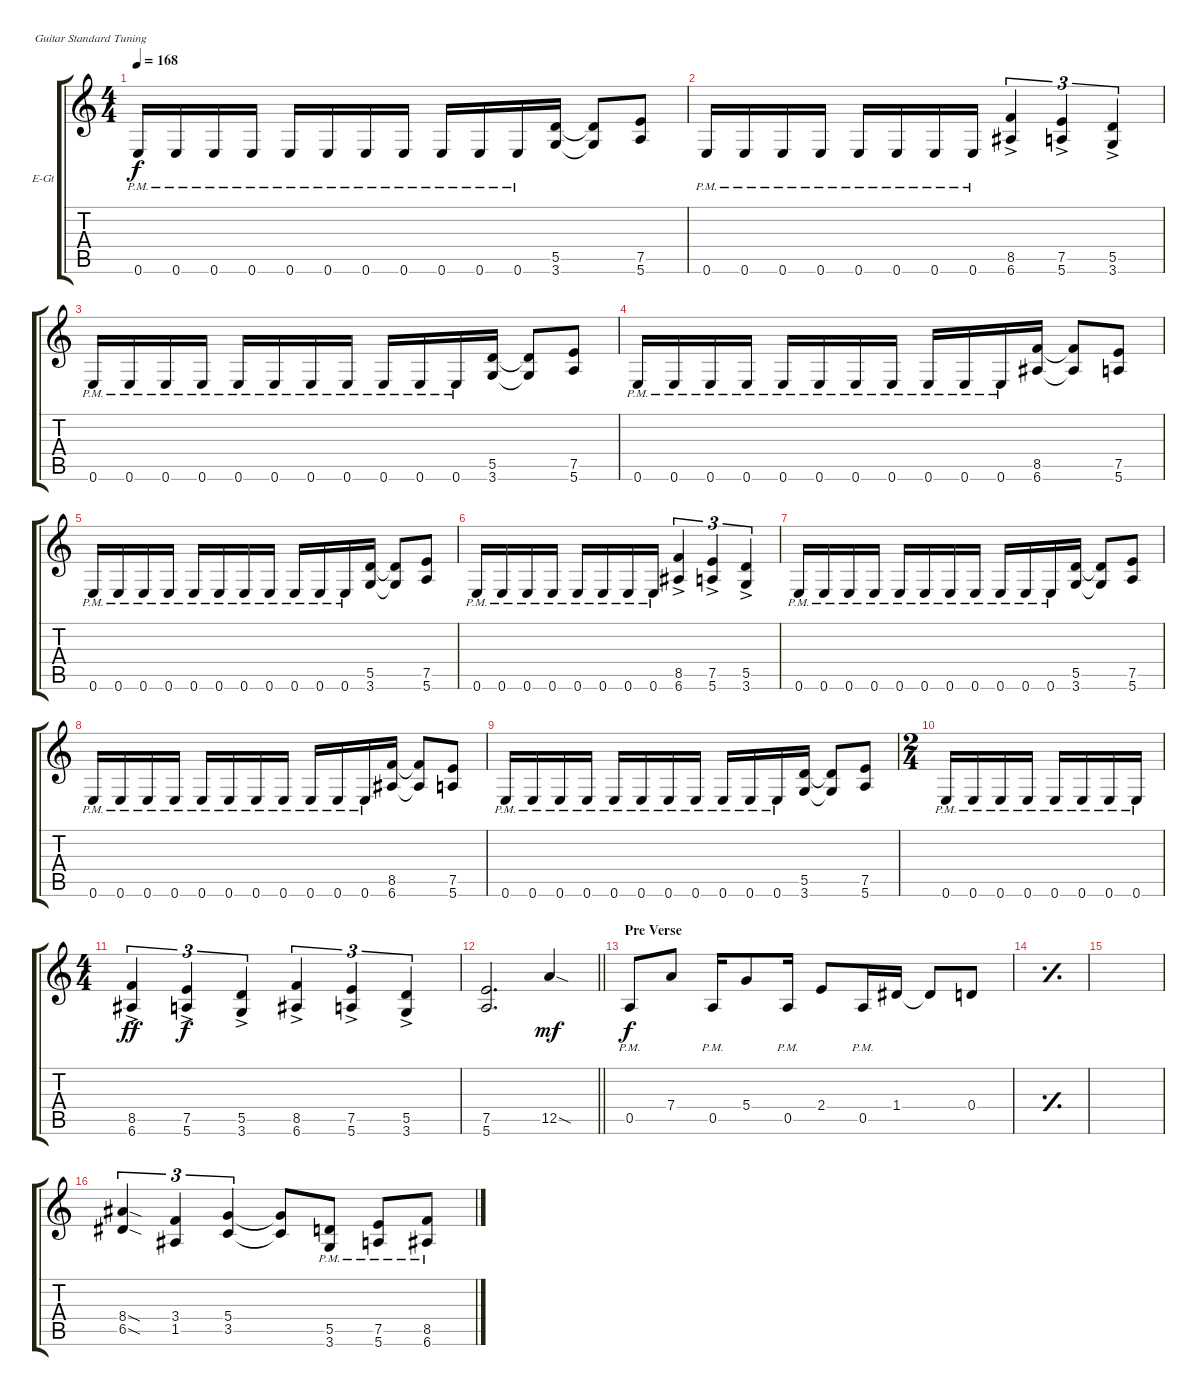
\bracketExtendMode groupsimilarinstruments
\firstSystemTrackNameOrientation horizontal
\otherSystemsTrackNameOrientation horizontal
\track ("Guitar II" "E-Gt") {instrument distortionguitar}
\staff {score tabs}
\tuning (E4 B3 G3 D3 A2 E2)
\ts (4 4)
\tempo 168
\clef g2
\ks c
0.6{pm}.16{dy f} 0.6{pm}.16 0.6{pm}.16 0.6{pm}.16 0.6{pm}.16 0.6{pm}.16 0.6{pm}.16 0.6{pm}.16 0.6{pm}.16 0.6{pm}.16 0.6{pm}.16 (5.5 3.6).16 (5.5{t} 3.6{t}).8 (7.5 5.6).8 |
0.6{pm}.16 0.6{pm}.16 0.6{pm}.16 0.6{pm}.16 0.6{pm}.16 0.6{pm}.16 0.6{pm}.16 0.6{pm}.16 (8.5{ac} 6.6).4{tu (3 2)} (7.5{ac} 5.6).4{tu (3 2)} (5.5{ac} 3.6).4{tu (3 2)} |
0.6{pm}.16 0.6{pm}.16 0.6{pm}.16 0.6{pm}.16 0.6{pm}.16 0.6{pm}.16 0.6{pm}.16 0.6{pm}.16 0.6{pm}.16 0.6{pm}.16 0.6{pm}.16 (5.5 3.6).16 (5.5{t} 3.6{t}).8 (7.5 5.6).8 |
0.6{pm}.16 0.6{pm}.16 0.6{pm}.16 0.6{pm}.16 0.6{pm}.16 0.6{pm}.16 0.6{pm}.16 0.6{pm}.16 0.6{pm}.16 0.6{pm}.16 0.6{pm}.16 (8.5 6.6).16 (8.5{t} 6.6{t}).8 (7.5 5.6).8 |
0.6{pm}.16 0.6{pm}.16 0.6{pm}.16 0.6{pm}.16 0.6{pm}.16 0.6{pm}.16 0.6{pm}.16 0.6{pm}.16 0.6{pm}.16 0.6{pm}.16 0.6{pm}.16 (5.5 3.6).16 (5.5{t} 3.6{t}).8 (7.5 5.6).8 |
0.6{pm}.16 0.6{pm}.16 0.6{pm}.16 0.6{pm}.16 0.6{pm}.16 0.6{pm}.16 0.6{pm}.16 0.6{pm}.16 (8.5{ac} 6.6).4{tu (3 2)} (7.5{ac} 5.6).4{tu (3 2)} (5.5{ac} 3.6).4{tu (3 2)} |
0.6{pm}.16 0.6{pm}.16 0.6{pm}.16 0.6{pm}.16 0.6{pm}.16 0.6{pm}.16 0.6{pm}.16 0.6{pm}.16 0.6{pm}.16 0.6{pm}.16 0.6{pm}.16 (5.5 3.6).16 (5.5{t} 3.6{t}).8 (7.5 5.6).8 |
0.6{pm}.16 0.6{pm}.16 0.6{pm}.16 0.6{pm}.16 0.6{pm}.16 0.6{pm}.16 0.6{pm}.16 0.6{pm}.16 0.6{pm}.16 0.6{pm}.16 0.6{pm}.16 (8.5 6.6).16 (8.5{t} 6.6{t}).8 (7.5 5.6).8 |
0.6{pm}.16 0.6{pm}.16 0.6{pm}.16 0.6{pm}.16 0.6{pm}.16 0.6{pm}.16 0.6{pm}.16 0.6{pm}.16 0.6{pm}.16 0.6{pm}.16 0.6{pm}.16 (5.5 3.6).16 (5.5{t} 3.6{t}).8 (7.5 5.6).8 |
\ts (2 4)
\beaming (8 2 2)
0.6{pm}.16 0.6{pm}.16 0.6{pm}.16 0.6{pm}.16 0.6{pm}.16 0.6{pm}.16 0.6{pm}.16 0.6{pm}.16 |
\ts (4 4)
\beaming (8 2 2 2 2)
(8.5{ac} 6.6{ac}).4{tu (3 2) dy ff} (7.5 5.6{ac}).4{tu (3 2) dy f} (5.5 3.6{ac}).4{tu (3 2)} (8.5 6.6{ac}).4{tu (3 2)} (7.5 5.6{ac}).4{tu (3 2)} (5.5 3.6{ac}).4{tu (3 2)} |
\barLineRight lightlight
(7.5 5.6).2{d} 12.5{sod}.4{dy mf} |
\section ("" "Pre Verse")
0.5{pm}.8{dy f} 7.4.8 0.5{pm}.16 5.4.8 0.5{pm}.16 2.4.8 0.5{pm}.16 1.4.16 1.4{t}.8 0.4.8 |
\simile simple
|
|
\simile none
(8.4{sod} 6.5{sod}).4{tu (3 2)} (3.4 1.5).4{tu (3 2)} (5.4 3.5).4{tu (3 2)} (5.4{t} 3.5{t}).8 (5.5{pm} 3.6{pm}).8 (7.5{pm} 5.6{pm}).8 (8.5{pm} 6.6{pm}).8
